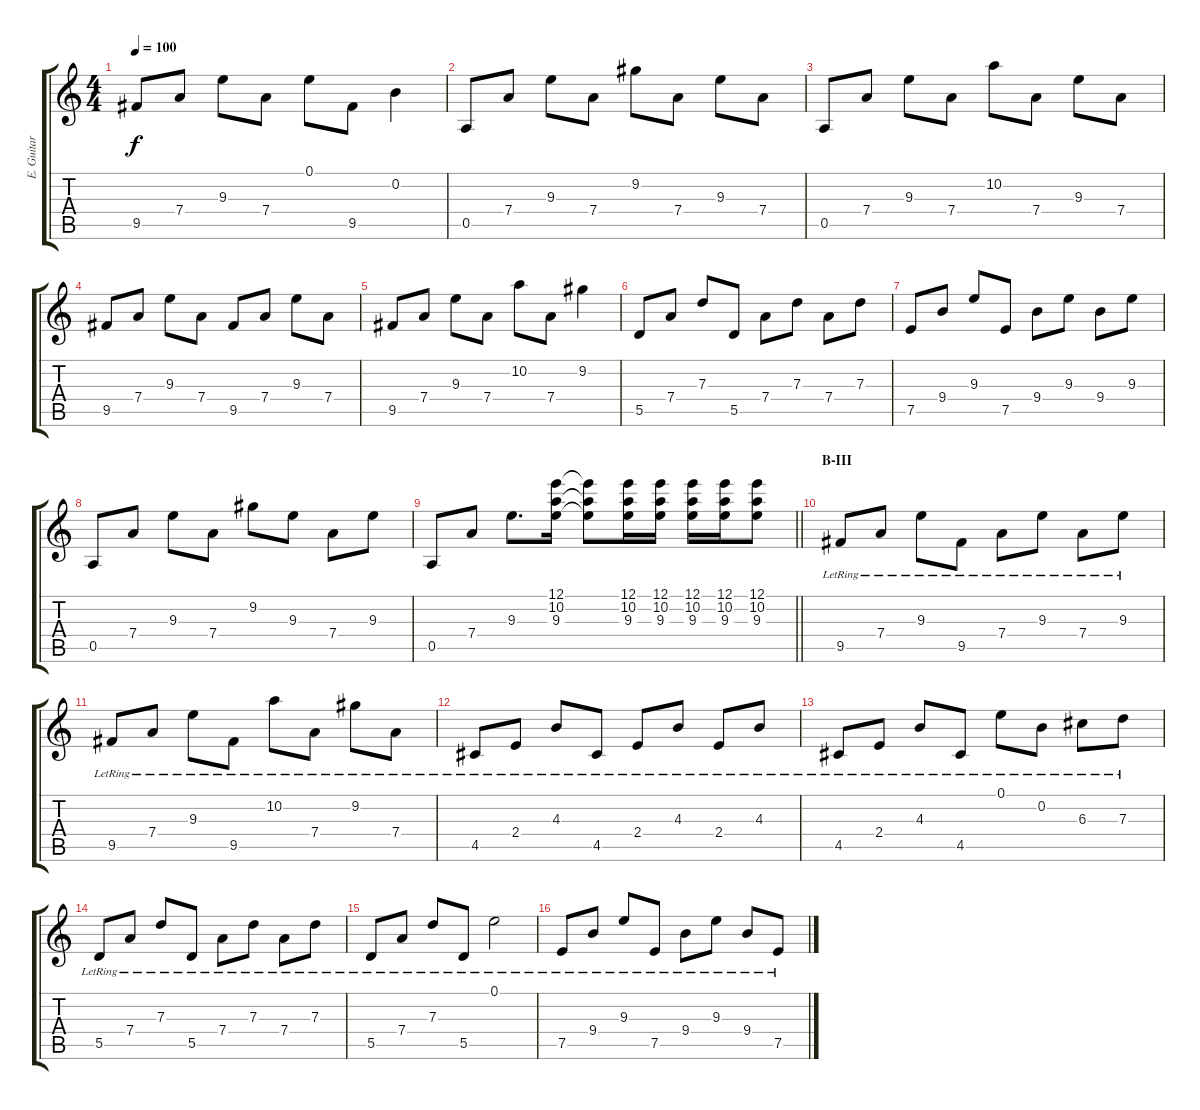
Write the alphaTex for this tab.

\track ("E. Guitar II (Hiroto)" "E. Guitar ") {instrument electricguitarclean}
\staff {score tabs}
\tuning (E4 B3 G3 D3 A2 E2) {hide}
\ts (4 4)
\tempo 100
\clef g2
\ks c
9.5.8{dy f} 7.4.8 9.3.8 7.4.8 0.1.8 9.5.8 0.2.4 |
0.5.8 7.4.8 9.3.8 7.4.8 9.2.8 7.4.8 9.3.8 7.4.8 |
0.5.8 7.4.8 9.3.8 7.4.8 10.2.8 7.4.8 9.3.8 7.4.8 |
9.5.8 7.4.8 9.3.8 7.4.8 9.5.8 7.4.8 9.3.8 7.4.8 |
9.5.8 7.4.8 9.3.8 7.4.8 10.2.8 7.4.8 9.2.4 |
5.5.8 7.4.8 7.3.8 5.5.8 7.4.8 7.3.8 7.4.8 7.3.8 |
7.5.8 9.4.8 9.3.8 7.5.8 9.4.8 9.3.8 9.4.8 9.3.8 |
0.5.8 7.4.8 9.3.8 7.4.8 9.2.8 9.3.8 7.4.8 9.3.8 |
\barLineRight lightlight
0.5.8 7.4.8 9.3.8{d} (12.1 10.2 9.3).16 (12.1{t} 10.2{t} 9.3{t}).8 (12.1 10.2 9.3).16 (12.1 10.2 9.3).16 (12.1 10.2 9.3).16 (12.1 10.2 9.3).16 (12.1 10.2 9.3).8 |
\section ("" "B-III")
9.5{lr}.8 7.4{lr}.8 9.3{lr}.8 9.5{lr}.8 7.4{lr}.8 9.3{lr}.8 7.4{lr}.8 9.3{lr}.8 |
9.5{lr}.8 7.4{lr}.8 9.3{lr}.8 9.5{lr}.8 10.2{lr}.8 7.4{lr}.8 9.2{lr}.8 7.4{lr}.8 |
4.5{lr}.8 2.4{lr}.8 4.3{lr}.8 4.5{lr}.8 2.4{lr}.8 4.3{lr}.8 2.4{lr}.8 4.3{lr}.8 |
4.5{lr}.8 2.4{lr}.8 4.3{lr}.8 4.5{lr}.8 0.1{lr}.8 0.2{lr}.8 6.3{lr}.8 7.3{lr}.8 |
5.5{lr}.8 7.4{lr}.8 7.3{lr}.8 5.5{lr}.8 7.4{lr}.8 7.3{lr}.8 7.4{lr}.8 7.3{lr}.8 |
5.5{lr}.8 7.4{lr}.8 7.3{lr}.8 5.5{lr}.8 0.1{lr}.2 |
7.5{lr}.8 9.4{lr}.8 9.3{lr}.8 7.5{lr}.8 9.4{lr}.8 9.3{lr}.8 9.4{lr}.8 7.5{lr}.8
